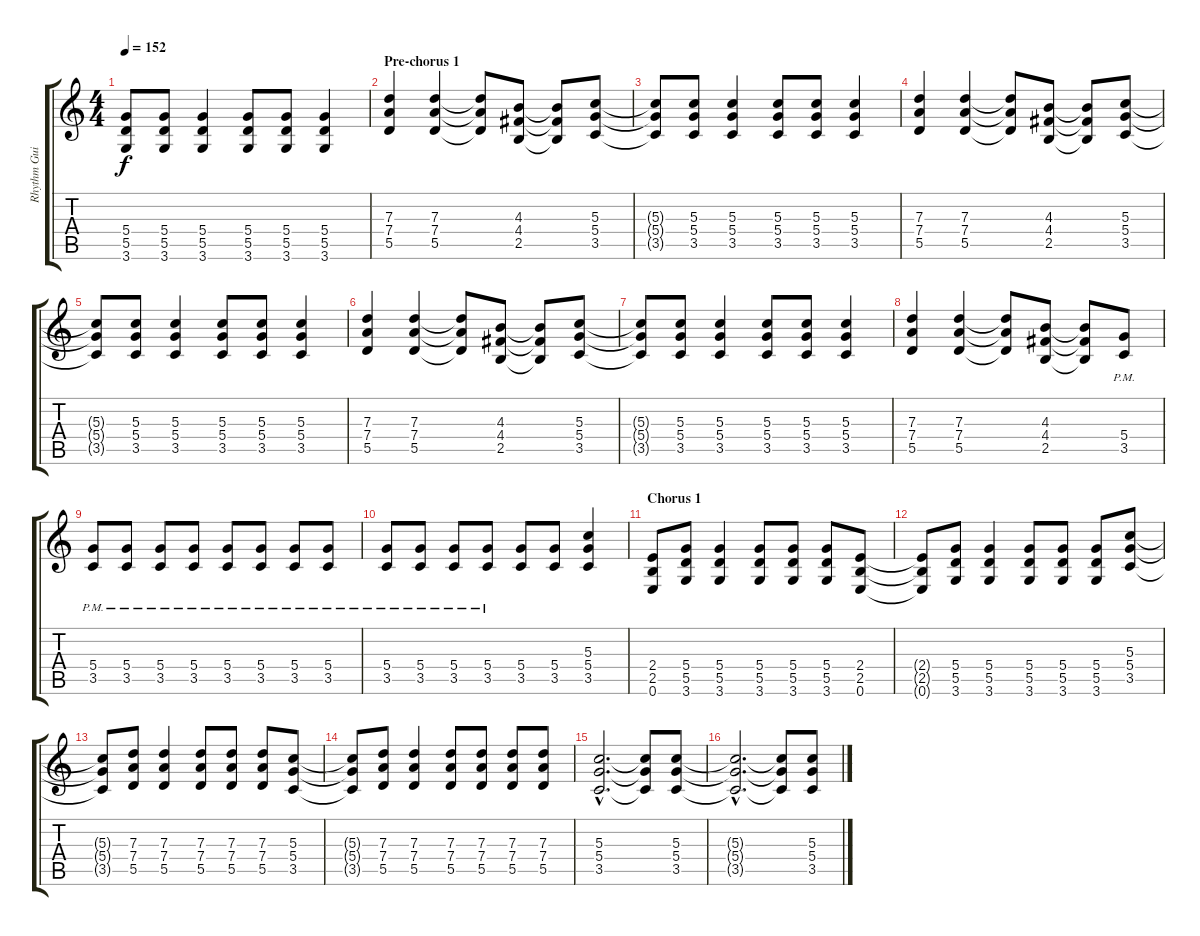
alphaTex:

\track ("Rhythm Guitar" "Rhythm Gui") {instrument overdrivenguitar}
\staff {score tabs}
\tuning (E4 B3 G3 D3 A2 E2) {hide}
\ts (4 4)
\tempo 152
\clef g2
\ks c
(5.4{t} 5.5{t} 3.6{t}).8{dy f} (5.4 5.5 3.6).8 (5.4 5.5 3.6).4 (5.4 5.5 3.6).8 (5.4 5.5 3.6).8 (5.4 5.5 3.6).4 |
\section ("" "Pre-chorus 1")
(7.3 7.4 5.5).4 (7.3 7.4 5.5).4 (7.3{t} 7.4{t} 5.5{t}).8 (4.3 4.4 2.5).8 (4.3{t} 4.4{t} 2.5{t}).8 (5.3 5.4 3.5).8 |
(5.3{t} 5.4{t} 3.5{t}).8 (5.3 5.4 3.5).8 (5.3 5.4 3.5).4 (5.3 5.4 3.5).8 (5.3 5.4 3.5).8 (5.3 5.4 3.5).4 |
(7.3 7.4 5.5).4 (7.3 7.4 5.5).4 (7.3{t} 7.4{t} 5.5{t}).8 (4.3 4.4 2.5).8 (4.3{t} 4.4{t} 2.5{t}).8 (5.3 5.4 3.5).8 |
(5.3{t} 5.4{t} 3.5{t}).8 (5.3 5.4 3.5).8 (5.3 5.4 3.5).4 (5.3 5.4 3.5).8 (5.3 5.4 3.5).8 (5.3 5.4 3.5).4 |
(7.3 7.4 5.5).4 (7.3 7.4 5.5).4 (7.3{t} 7.4{t} 5.5{t}).8 (4.3 4.4 2.5).8 (4.3{t} 4.4{t} 2.5{t}).8 (5.3 5.4 3.5).8 |
(5.3{t} 5.4{t} 3.5{t}).8 (5.3 5.4 3.5).8 (5.3 5.4 3.5).4 (5.3 5.4 3.5).8 (5.3 5.4 3.5).8 (5.3 5.4 3.5).4 |
(7.3 7.4 5.5).4 (7.3 7.4 5.5).4 (7.3{t} 7.4{t} 5.5{t}).8 (4.3 4.4 2.5).8 (4.3{t} 4.4{t} 2.5{t}).8 (5.4{pm} 3.5{pm}).8 |
(5.4{pm} 3.5{pm}).8 (5.4{pm} 3.5{pm}).8 (5.4{pm} 3.5{pm}).8 (5.4{pm} 3.5{pm}).8 (5.4{pm} 3.5{pm}).8 (5.4{pm} 3.5{pm}).8 (5.4{pm} 3.5{pm}).8 (5.4{pm} 3.5{pm}).8 |
(5.4{pm} 3.5{pm}).8 (5.4{pm} 3.5{pm}).8 (5.4{pm} 3.5{pm}).8 (5.4{pm} 3.5{pm}).8 (5.4 3.5).8 (5.4 3.5).8 (5.3 5.4 3.5).4 |
\section ("" "Chorus 1")
(2.4 2.5 0.6).8 (5.4 5.5 3.6).8 (5.4 5.5 3.6).4 (5.4 5.5 3.6).8 (5.4 5.5 3.6).8 (5.4 5.5 3.6).8 (2.4 2.5 0.6).8 |
(2.4{t} 2.5{t} 0.6{t}).8 (5.4 5.5 3.6).8 (5.4 5.5 3.6).4 (5.4 5.5 3.6).8 (5.4 5.5 3.6).8 (5.4 5.5 3.6).8 (5.3 5.4 3.5).8 |
(5.3{t} 5.4{t} 3.5{t}).8 (7.3 7.4 5.5).8 (7.3 7.4 5.5).4 (7.3 7.4 5.5).8 (7.3 7.4 5.5).8 (7.3 7.4 5.5).8 (5.3 5.4 3.5).8 |
(5.3{t} 5.4{t} 3.5{t}).8 (7.3 7.4 5.5).8 (7.3 7.4 5.5).4 (7.3 7.4 5.5).8 (7.3 7.4 5.5).8 (7.3 7.4 5.5).8 (7.3 7.4 5.5).8 |
(5.3{hac} 5.4{hac} 3.5{hac}).2{d} (5.3{t} 5.4{t} 3.5{t}).8 (5.3 5.4 3.5).8 |
(5.3{hac t} 5.4{hac t} 3.5{hac t}).2{d} (5.3{t} 5.4{t} 3.5{t}).8 (5.3 5.4 3.5).8
